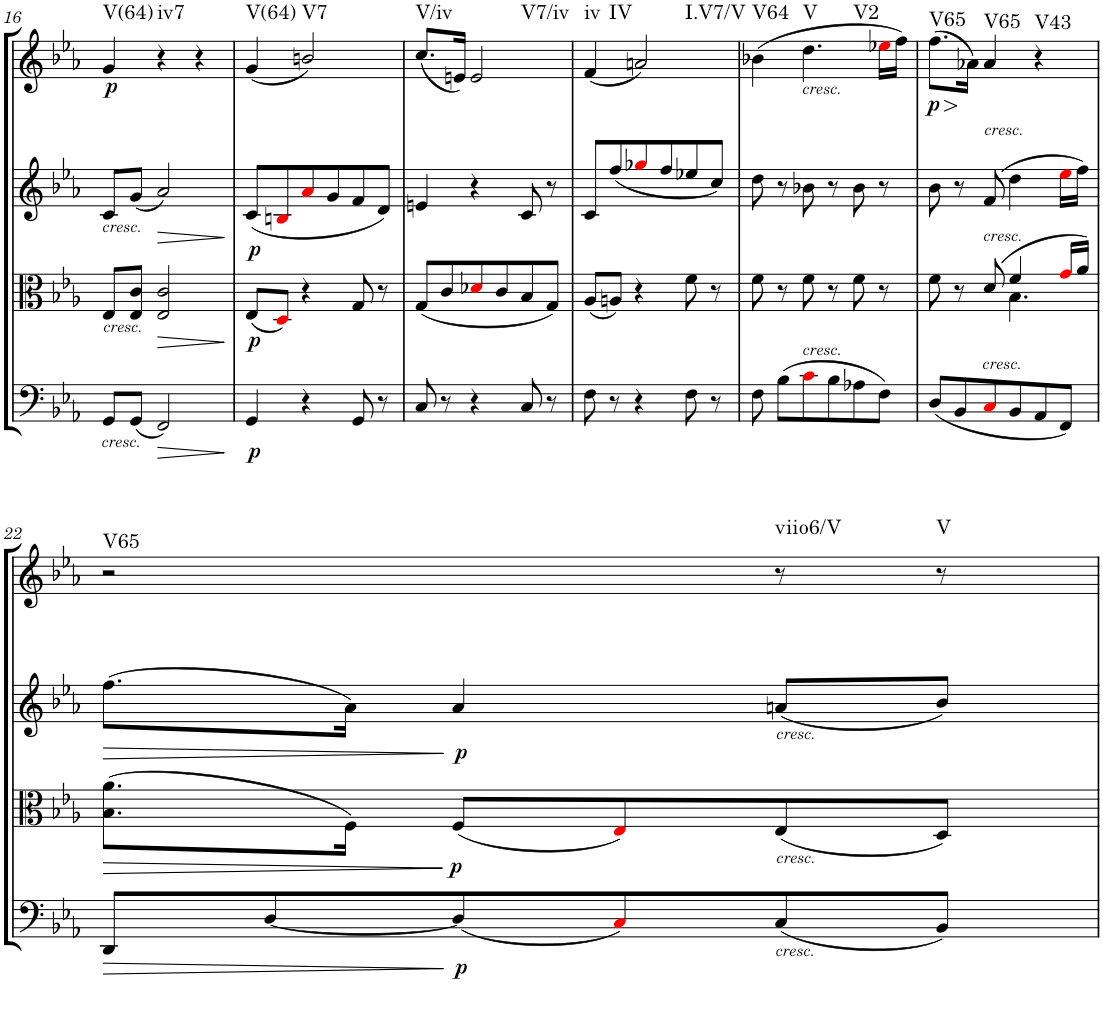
**kern	**dynam	**kern	**dynam	**kern	**dynam	**kern	**dynam	**harte
*part4	*part4	*part3	*part3	*part2	*part2	*part1	*part1	*part1
*staff4	*staff4	*staff3	*staff3	*staff2	*staff2	*staff1	*staff1	*
*I"Cello	*	*I"Viola	*	*I"2nd Violin	*	*I"1st Violin	*	*
*	*	*I'Vla	*	*I'Vln	*	*I'Vln	*	*
!!LO:PB:g=z
*clefF4	*	*clefC3	*	*clefG2	*	*clefG2	*	*
*k[b-e-a-]	*	*k[b-e-a-]	*	*k[b-e-a-]	*	*k[b-e-a-]	*	*
*E-:	*	*E-:	*	*E-:	*	*E-:	*	*
*M3/4	*	*M3/4	*	*M3/4	*	*M3/4	*	*
=16	=16	=16	=16	=16	=16	=16	=16	=16
!	!	!	!	!LO:TX:b:i:t=cresc.	!	!	!	!
!	!	!LO:TX:b:i:t=cresc.	!	!	!	!	!	!
!LO:TX:b:i:t=cresc.	!	!	!	!	!	!	!	!
!	!	!	!	!	!	!	!LO:DY:b	!LO:H:kt=V(64)
8GG/L	.	8E-/L	.	8c/L	.	4g/	p	N
(8GG/J	.	8E-/ 8c/J	.	(8g/J	.	.	.	.
!	!LO:HP:b	!	!LO:HP:b	!	!LO:HP:b	!	!	!LO:H:kt=iv7
2FF/)	>	2E-/ 2c/	>	2a-/)	>	4r	.	N
.	.	.	.	.	.	4r	.	.
.	.	.	]	.	]	.	.	.
=17	=17	=17	=17	=17	=17	=17	=17	=17
!	!LO:DY:b	!	!LO:DY:b	!	!	!	!	!
!	!	!	!LO:DY:n=1:a	!	!	!	!	!LO:H:kt=V(64)
4GG/	p	(8E-/L	p p	(8c/L	.	(4g/	.	N
.	.	8Di/J)	.	8Bni/	.	.	.	.
!	!	!	!	!	!	!	!	!LO:H:kt=V7
4r	.	4r	.	8a-i/	.	2bn/)	.	N
.	.	.	.	8g/	.	.	.	.
8GG/	.	8G/	.	8f/	.	.	.	.
8r	.	8r	.	8d/J)	.	.	.	.
=18	=18	=18	=18	=18	=18	=18	=18	=18
!	!	!	!	!	!	!	!	!LO:H:kt=V/iv
8C/	.	(8G/L	.	4en/	.	(8.cc/L	.	N
8r	.	8c/	.	.	.	.	.	.
.	.	.	.	.	.	16en/Jk)	.	.
!	!	!	!	!	!	!	!	!LO:H:kt=V7/iv
4r	.	8d-Xi/	.	4r	.	2e/	.	N
.	.	8c/	.	.	.	.	.	.
8C/	.	8B-/	.	8c/	.	.	.	.
8r	.	8G/J)	.	8r	.	.	.	.
=19	=19	=19	=19	=19	=19	=19	=19	=19
!	!	!	!	!	!	!	!	!LO:H:n=1:kt=iv
!	!	!	!	!	!	!	!	!LO:H:n=2:kt=IV
8F\	.	(8A-/L	.	8c/L	.	(4f/	.	N N
8r	.	8An/J)	.	(8ff/	.	.	.	.
!	!	!	!	!	!	!	!	!LO:H:kt=I.V7/V
4r	.	4r	.	8gg-Xi/	.	2an/)	.	N
.	.	.	.	8ff/	.	.	.	.
8F\	.	8f\	.	8ee-X/	.	.	.	.
8r	.	8r	.	8cc/J)	.	.	.	.
=20	=20	=20	=20	=20	=20	=20	=20	=20
!	!	!	!	!	!	!	!	!LO:H:kt=V64
8F\	.	8f\	.	8dd\	.	(4b-X\	.	N
!LO:TX:a:i:t=cresc.	!	!	!	!	!	!	!	!
(8B-\L	.	8r	.	8r	.	.	.	.
!	!	!	!	!	!	!LO:TX:b:i:t=cresc.	!	!LO:H:n=1:kt=V
!	!	!	!	!	!	!	!	!LO:H:n=2:kt=V2
8ci\	.	8f\	.	8b-X\	.	4.dd\	.	N N
8B-\	.	8r	.	8r	.	.	.	.
8A-X\	.	8f\	.	8b-\	.	.	.	.
8F\J)	.	8r	.	8r	.	16ee-Xi\LL	.	.
.	.	.	.	.	.	16ff\JJ)	.	.
=21	=21	=21	=21	=21	=21	=21	=21	=21
*	*	*^	*	*	*	*	*	*
!	!	!	!	!	!	!	!	!LO:HP:b	!
!	!	!	!	!	!	!	!	!LO:DY:n=1:b	!LO:H:kt=V65
(8D/L	.	8f\	4.ryy	.	8b-\	.	(8.ff\L	> p	N
8BB-/	.	8r	.	.	8r	.	.	.	.
.	.	.	.	.	.	.	16a-X\Jk)	.	.
!	!	!	!	!	!LO:TX:a:i:t=cresc.	!	!	!	!
!	!	!LO:TX:a:i:t=cresc.	!	!	!	!	!	!	!
!LO:TX:a:i:t=cresc.	!	!	!	!	!	!	!	!	!LO:H:kt=V65
8Ci/	.	(8d/	.	.	(8f/	.	4a-/	]	N
8BB-/	.	4f/	4.B-\	.	4dd\	.	.	.	.
!	!	!	!	!	!	!	!	!	!LO:H:kt=V43
8AA-/	.	.	.	.	.	.	4r	.	N
8FF/J)	.	16gi/LL	.	.	16ee-i\LL	.	.	.	.
.	.	16a-/JJ)	.	.	16ff\JJ)	.	.	.	.
*	*	*v	*v	*	*	*	*	*	*
!!LO:LB:g=z
=22	=22	=22	=22	=22	=22	=22	=22	=22
!	!	!	!LO:HP:b	!	!LO:HP:b	!	!	!LO:H:kt=V65
8DD/L	.	(8.B-\ 8.a-\L	>	(8.ff\L	>	2r	.	N
[8D/	.	.	.	.	.	.	.	.
.	.	16F\Jk)	.	16a-\Jk)	.	.	.	.
!	!LO:DY:n=1:b	!	!LO:DY:n=1:b	!	!LO:DY:n=1:b	!	!	!
(8D/]	] p	(8F/L	] p	4a-/	] p	.	.	.
8Ci/)	.	8E-i/)	.	.	.	.	.	.
!	!	!	!	!LO:TX:b:i:t=cresc.	!	!	!	!
!	!	!LO:TX:b:i:t=cresc.	!	!	!	!	!	!
!LO:TX:b:i:t=cresc.	!	!	!	!	!	!	!	!LO:H:kt=viio6/V
(8C/	.	(8E-/	.	(8an/L	.	8r	.	N
!	!	!	!	!	!	!	!	!LO:H:kt=V
8BB-/J)	.	8D/J)	.	8b-/J)	.	8r	.	N
=	=	=	=	=	=	=	=	=
*-	*-	*-	*-	*-	*-	*-	*-	*-
